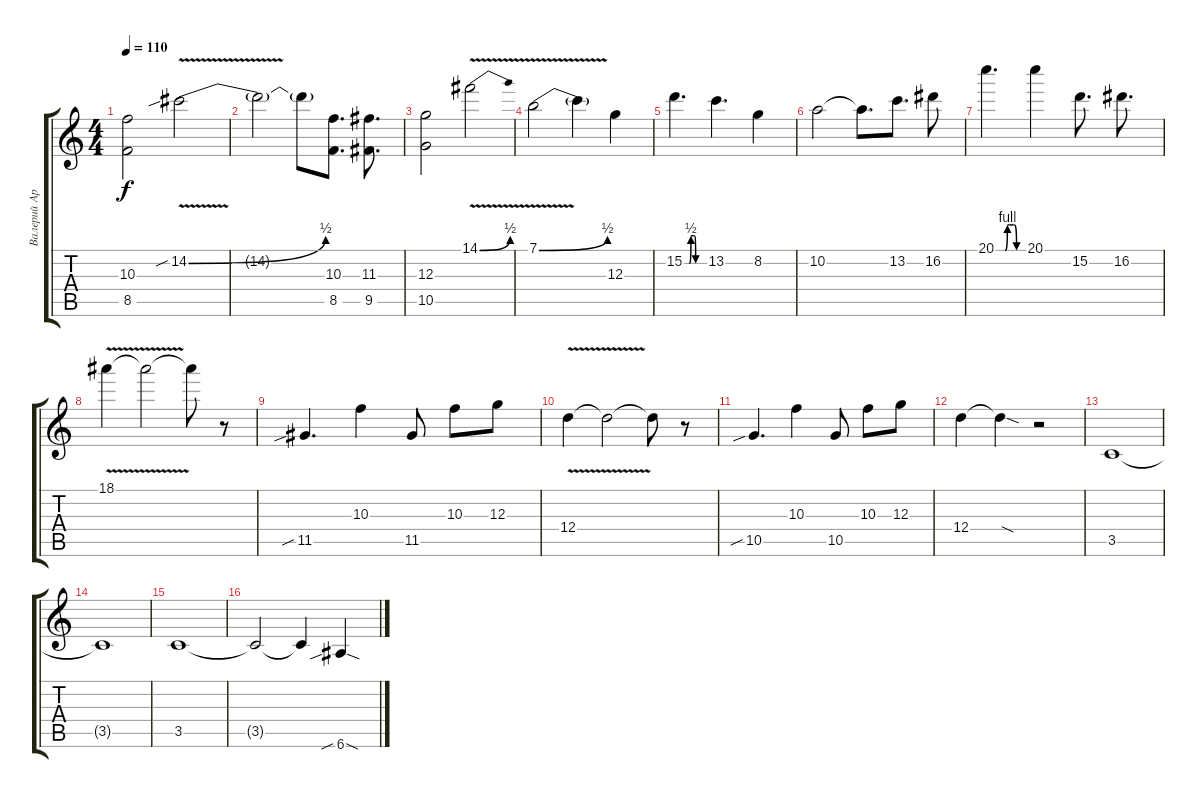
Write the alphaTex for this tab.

\track ("Валерий Аркадин" "Валерий Ар") {instrument distortionguitar}
\staff {score tabs}
\tuning (E4 B3 G3 D3 A2 E2) {hide}
\ts (4 4)
\tempo 110
\clef g2
\ks c
(10.3 8.5).2{dy f} 14.2{be (bend 0 0 60 2) v sib}.2 |
14.2{t}.2 14.2{t}.8 (10.3 8.5).8{d} (11.3 9.5).8{d} |
(12.3 10.5).2 14.1{be (bend 0 0 60 2) v}.2 |
7.1{be (bend 0 0 60 2) v}.2 7.1{t}.4 12.3.4 |
15.2{be (custom 0 0 10 0 15 0 20 2 28 2 30 2 34 0 36 0 60 0)}.4{d} 13.2.4{d} 8.2.4 |
10.2.2 10.2{t}.8{d} 13.2.8{d} 16.2.8 |
20.1{be (custom 0 0 10 0 20 0 25 4 30 4 38 4 40 4 45 0 60 0)}.4{d} 20.1.4 15.2.8{d} 16.2.8{d} |
18.1{v}.4 18.1{t}.2 18.1{t}.8 r.8 |
11.5{sib}.4{d} 10.3.4 11.5.8 10.3.8 12.3.8 |
12.4{v}.4 12.4{t}.2 12.4{t}.8 r.8 |
10.5{sib}.4{d} 10.3.4 10.5.8 10.3.8 12.3.8 |
12.4.4 12.4{sod t}.4 r.2 |
3.5.1 |
3.5{t}.1 |
3.5.1 |
3.5{t}.2 3.5{t}.4 6.6{sib sod}.4
